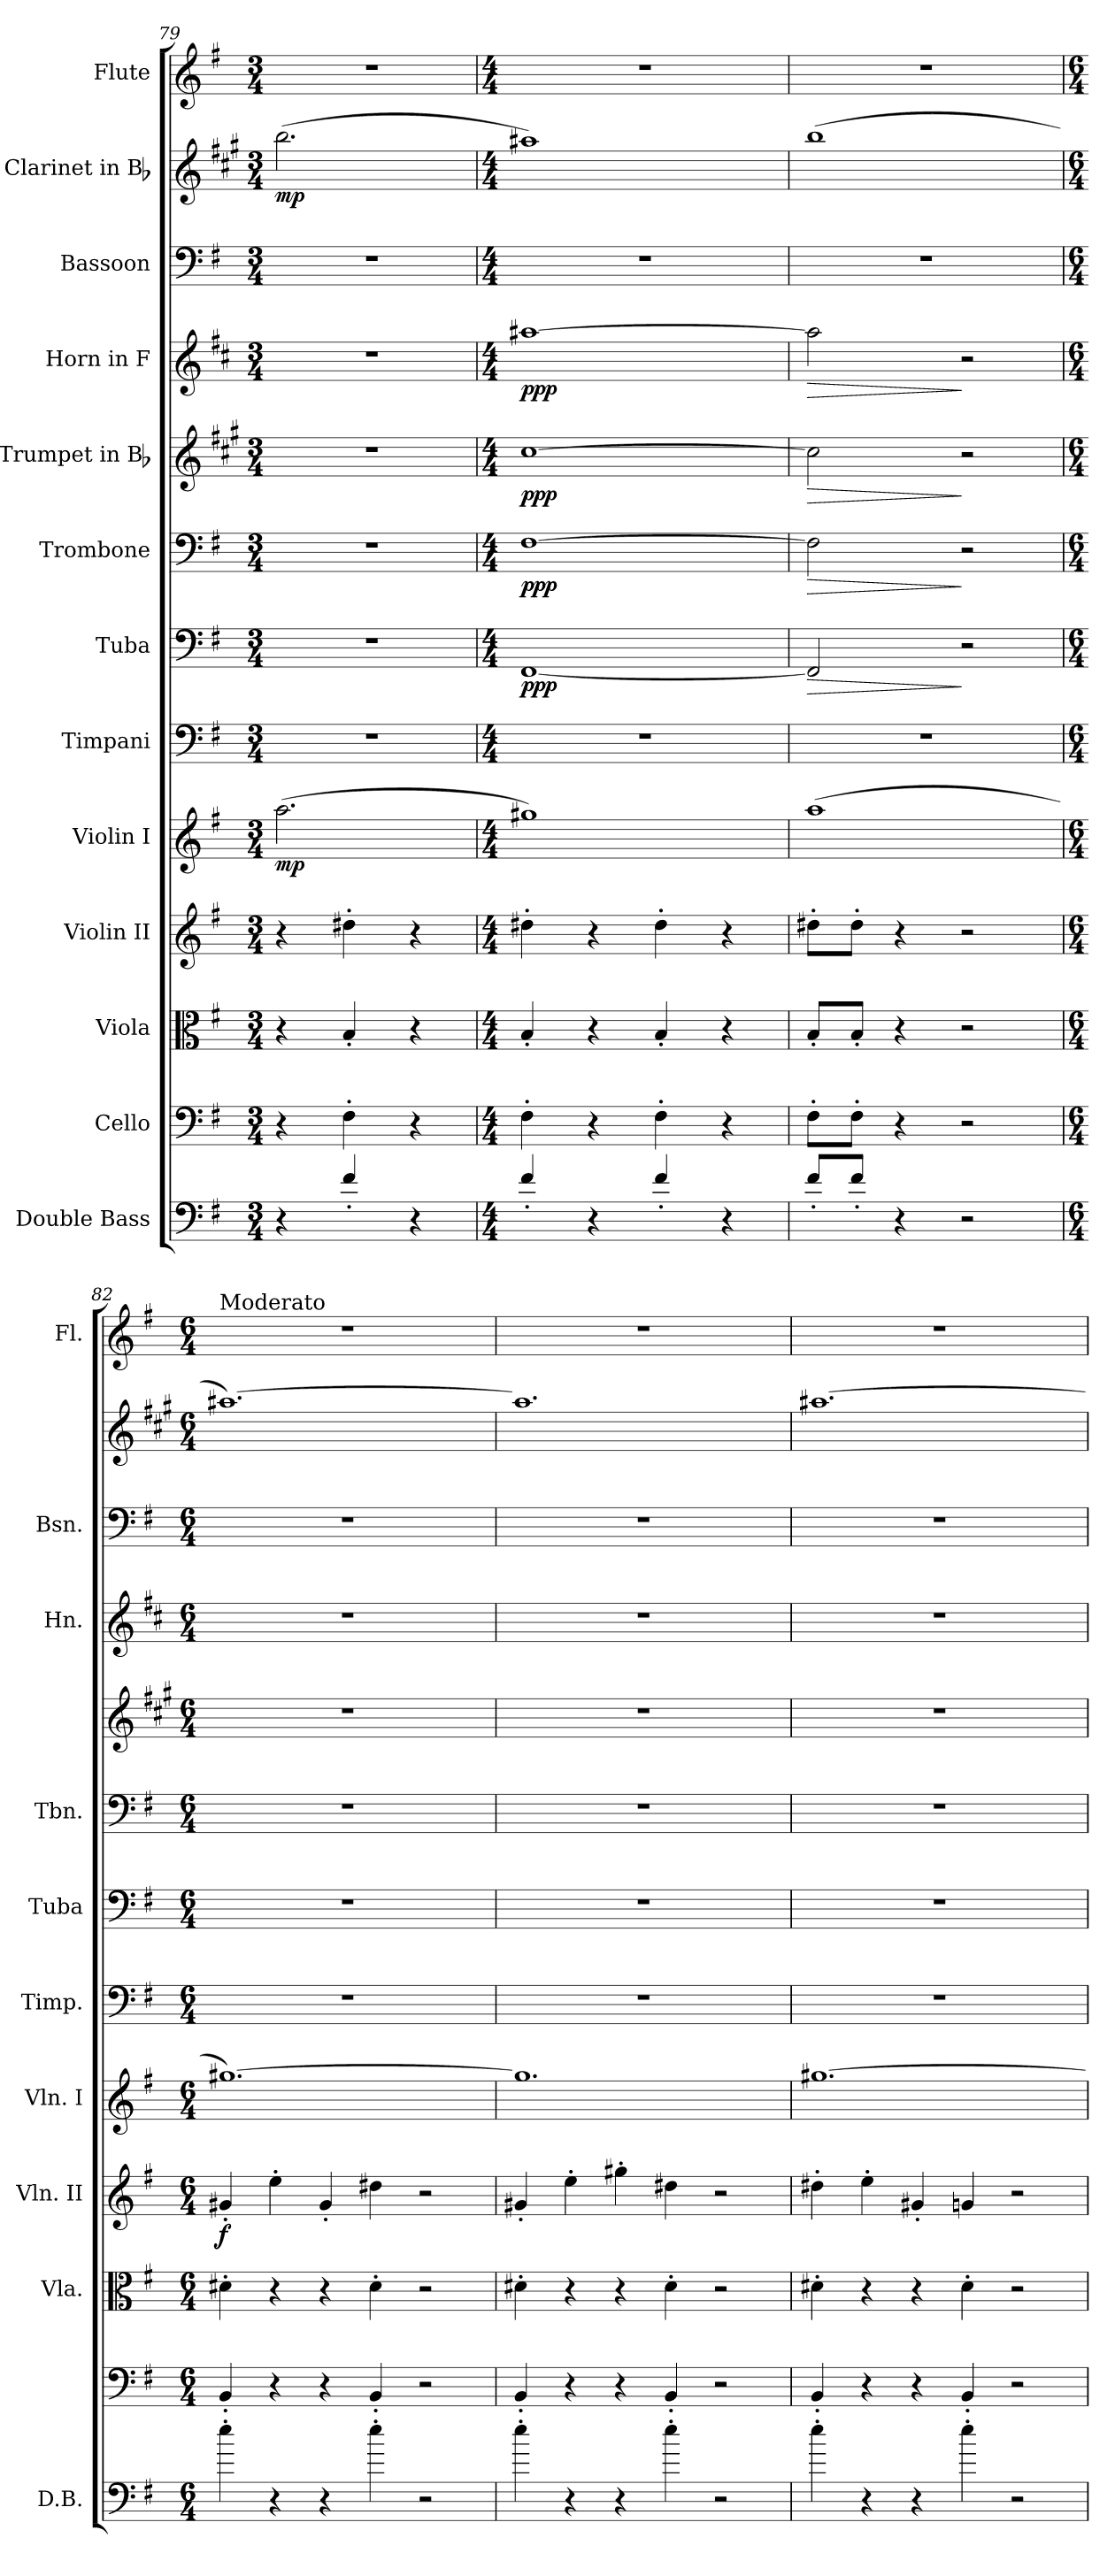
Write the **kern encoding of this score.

**kern	**kern	**kern	**kern	**dynam	**kern	**dynam	**kern	**kern	**dynam	**kern	**dynam	**kern	**dynam	**kern	**dynam	**kern	**kern	**dynam	**kern
*part13	*part12	*part11	*part10	*part10	*part9	*part9	*part8	*part7	*part7	*part6	*part6	*part5	*part5	*part4	*part4	*part3	*part2	*part2	*part1
*staff13	*staff12	*staff11	*staff10	*staff10	*staff9	*staff9	*staff8	*staff7	*staff7	*staff6	*staff6	*staff5	*staff5	*staff4	*staff4	*staff3	*staff2	*staff2	*staff1
*I"Double Bass	*I"Cello	*I"Viola	*I"Violin II	*	*I"Violin I	*	*I"Timpani	*I"Tuba	*	*I"Trombone	*	*I"Trumpet in Bb	*	*I"Horn in F	*	*I"Bassoon	*I"Clarinet in Bb	*	*I"Flute
*I'D.B.	*	*I'Vla.	*I'Vln. II	*	*I'Vln. I	*	*I'Timp.	*I'Tuba	*	*I'Tbn.	*	*	*	*I'Hn.	*	*I'Bsn.	*	*	*I'Fl.
*clefF4	*clefF4	*clefC3	*clefG2	*	*clefG2	*	*clefF4	*clefF4	*	*clefF4	*	*clefG2	*	*clefG2	*	*clefF4	*clefG2	*	*clefG2
*ITrd7c12	*	*	*	*	*	*	*	*	*	*	*	*ITrd1c2	*	*ITrd4c7	*	*	*ITrd1c2	*	*
*k[f#]	*k[f#]	*k[f#]	*k[f#]	*	*k[f#]	*	*k[f#]	*k[f#]	*	*k[f#]	*	*k[f#]	*	*k[f#]	*	*k[f#]	*k[f#]	*	*k[f#]
*G:	*G:	*G:	*G:	*	*G:	*	*G:	*G:	*	*G:	*	*G:	*	*G:	*	*G:	*G:	*	*G:
*M3/4	*M3/4	*M3/4	*M3/4	*	*M3/4	*	*M3/4	*M3/4	*	*M3/4	*	*M3/4	*	*M3/4	*	*M3/4	*M3/4	*	*M3/4
=79	=79	=79	=79	=79	=79	=79	=79	=79	=79	=79	=79	=79	=79	=79	=79	=79	=79	=79	=79
!	!	!	!	!	!	!LO:DY:b	!	!	!	!	!	!	!	!	!	!	!	!LO:DY:b	!
4r	4r	4r	4r	.	(2.aa\	mp	2.r	2.r	.	2.r	.	2.r	.	2.r	.	2.r	(2.aa\	mp	2.r
4F#'/	4F#'\	4B'/	4dd#X'\	.	.	.	.	.	.	.	.	.	.	.	.	.	.	.	.
4r	4r	4r	4r	.	.	.	.	.	.	.	.	.	.	.	.	.	.	.	.
=80	=80	=80	=80	=80	=80	=80	=80	=80	=80	=80	=80	=80	=80	=80	=80	=80	=80	=80	=80
*M4/4	*M4/4	*M4/4	*M4/4	*	*M4/4	*	*M4/4	*M4/4	*	*M4/4	*	*M4/4	*	*M4/4	*	*M4/4	*M4/4	*	*M4/4
!	!	!	!	!	!	!	!	!	!LO:DY:b	!	!LO:DY:b	!	!LO:DY:b	!	!LO:DY:b	!	!	!	!
4F#'/	4F#'\	4B'/	4dd#X'\	.	1gg#X)	.	1r	[1FF#	ppp	[1F#	ppp	[1b	ppp	[1dd#X	ppp	1r	1gg#X)	.	1r
4r	4r	4r	4r	.	.	.	.	.	.	.	.	.	.	.	.	.	.	.	.
4F#'/	4F#'\	4B'/	4dd#'\	.	.	.	.	.	.	.	.	.	.	.	.	.	.	.	.
4r	4r	4r	4r	.	.	.	.	.	.	.	.	.	.	.	.	.	.	.	.
=81	=81	=81	=81	=81	=81	=81	=81	=81	=81	=81	=81	=81	=81	=81	=81	=81	=81	=81	=81
!	!	!	!	!	!	!	!	!	!LO:HP:b	!	!LO:HP:b	!	!LO:HP:b	!	!LO:HP:b	!	!	!	!
8F#'/L	8F#'\L	8B'/L	8dd#X'\L	.	(1aa	.	1r	2FF#/]	>	2F#\]	>	2b\]	>	2dd#\]	>	1r	(1aa	.	1r
8F#'/J	8F#'\J	8B'/J	8dd#'\J	.	.	.	.	.	.	.	.	.	.	.	.	.	.	.	.
4r	4r	4r	4r	.	.	.	.	.	.	.	.	.	.	.	.	.	.	.	.
2r	2r	2r	2r	.	.	.	.	2r	]	2r	]	2r	]	2r	]	.	.	.	.
!!LO:PB:g=z
=82	=82	=82	=82	=82	=82	=82	=82	=82	=82	=82	=82	=82	=82	=82	=82	=82	=82	=82	=82
*M6/4	*M6/4	*M6/4	*M6/4	*	*M6/4	*	*M6/4	*M6/4	*	*M6/4	*	*M6/4	*	*M6/4	*	*M6/4	*M6/4	*	*M6/4
!	!	!	!	!	!	!	!	!	!	!	!	!	!	!	!	!	!	!	!LO:TX:a:t=Moderato
!	!	!	!	!LO:DY:b	!	!	!	!	!	!	!	!	!	!	!	!	!	!	!
4e'\	4BB'/	4d#X'\	4g#X'/	f	[1.gg#X)	.	1.r	1.r	.	1.r	.	1.r	.	1.r	.	1.r	[1.gg#X)	.	1.r
4r	4r	4r	4ee'\	.	.	.	.	.	.	.	.	.	.	.	.	.	.	.	.
4r	4r	4r	4g#'/	.	.	.	.	.	.	.	.	.	.	.	.	.	.	.	.
4e'\	4BB'/	4d#'\	4dd#X\	.	.	.	.	.	.	.	.	.	.	.	.	.	.	.	.
2r	2r	2r	2r	.	.	.	.	.	.	.	.	.	.	.	.	.	.	.	.
=83	=83	=83	=83	=83	=83	=83	=83	=83	=83	=83	=83	=83	=83	=83	=83	=83	=83	=83	=83
4e'\	4BB'/	4d#X'\	4g#X'/	.	1.gg#]	.	1.r	1.r	.	1.r	.	1.r	.	1.r	.	1.r	1.gg#]	.	1.r
4r	4r	4r	4ee'\	.	.	.	.	.	.	.	.	.	.	.	.	.	.	.	.
4r	4r	4r	4gg#X'\	.	.	.	.	.	.	.	.	.	.	.	.	.	.	.	.
4e'\	4BB'/	4d#'\	4dd#X\	.	.	.	.	.	.	.	.	.	.	.	.	.	.	.	.
2r	2r	2r	2r	.	.	.	.	.	.	.	.	.	.	.	.	.	.	.	.
=84	=84	=84	=84	=84	=84	=84	=84	=84	=84	=84	=84	=84	=84	=84	=84	=84	=84	=84	=84
4e'\	4BB'/	4d#X'\	4dd#X'\	.	[1.gg#X	.	1.r	1.r	.	1.r	.	1.r	.	1.r	.	1.r	[1.gg#X	.	1.r
4r	4r	4r	4ee'\	.	.	.	.	.	.	.	.	.	.	.	.	.	.	.	.
4r	4r	4r	4g#X'/	.	.	.	.	.	.	.	.	.	.	.	.	.	.	.	.
4e'\	4BB'/	4d#'\	4gn/	.	.	.	.	.	.	.	.	.	.	.	.	.	.	.	.
2r	2r	2r	2r	.	.	.	.	.	.	.	.	.	.	.	.	.	.	.	.
=	=	=	=	=	=	=	=	=	=	=	=	=	=	=	=	=	=	=	=
*-	*-	*-	*-	*-	*-	*-	*-	*-	*-	*-	*-	*-	*-	*-	*-	*-	*-	*-	*-
